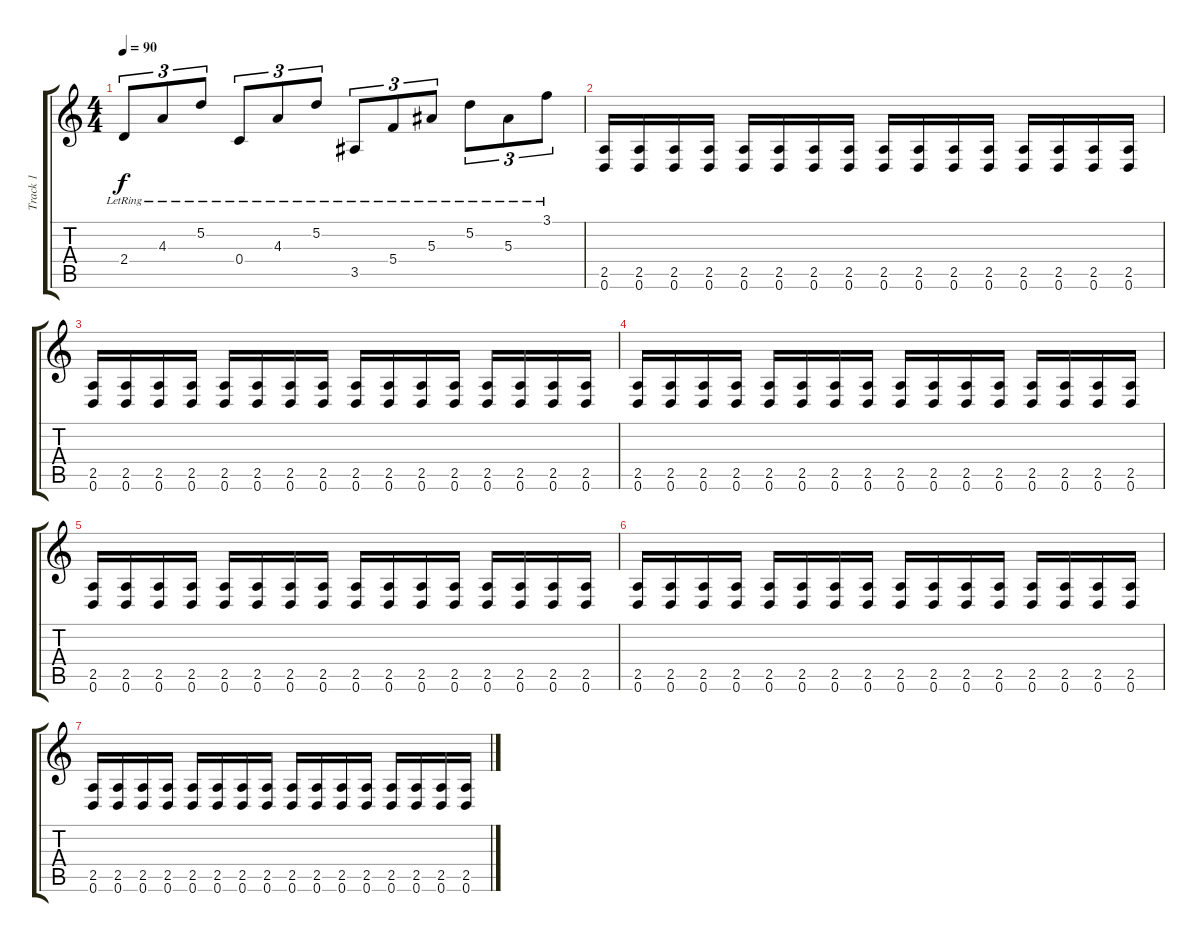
\track ("Track 1" "Track 1") {instrument distortionguitar}
\staff {score tabs}
\tuning (D4 A3 F3 C3 G2 D2) {hide}
\ts (4 4)
\tempo 90
\clef g2
\ks c
2.4{lr}.8{tu (3 2) dy f} 4.3{lr}.8{tu (3 2)} 5.2{lr}.8{tu (3 2)} 0.4{lr}.8{tu (3 2)} 4.3{lr}.8{tu (3 2)} 5.2{lr}.8{tu (3 2)} 3.5{lr}.8{tu (3 2)} 5.4{lr}.8{tu (3 2)} 5.3{lr}.8{tu (3 2)} 5.2{lr}.8{tu (3 2)} 5.3{lr}.8{tu (3 2)} 3.1{lr}.8{tu (3 2)} |
(2.5 0.6).16{instrument distortionguitar} (2.5 0.6).16 (2.5 0.6).16 (2.5 0.6).16 (2.5 0.6).16 (2.5 0.6).16 (2.5 0.6).16 (2.5 0.6).16 (2.5 0.6).16 (2.5 0.6).16 (2.5 0.6).16 (2.5 0.6).16 (2.5 0.6).16 (2.5 0.6).16 (2.5 0.6).16 (2.5 0.6).16 |
(2.5 0.6).16 (2.5 0.6).16 (2.5 0.6).16 (2.5 0.6).16 (2.5 0.6).16 (2.5 0.6).16 (2.5 0.6).16 (2.5 0.6).16 (2.5 0.6).16 (2.5 0.6).16 (2.5 0.6).16 (2.5 0.6).16 (2.5 0.6).16 (2.5 0.6).16 (2.5 0.6).16 (2.5 0.6).16 |
(2.5 0.6).16 (2.5 0.6).16 (2.5 0.6).16 (2.5 0.6).16 (2.5 0.6).16 (2.5 0.6).16 (2.5 0.6).16 (2.5 0.6).16 (2.5 0.6).16 (2.5 0.6).16 (2.5 0.6).16 (2.5 0.6).16 (2.5 0.6).16 (2.5 0.6).16 (2.5 0.6).16 (2.5 0.6).16 |
(2.5 0.6).16 (2.5 0.6).16 (2.5 0.6).16 (2.5 0.6).16 (2.5 0.6).16 (2.5 0.6).16 (2.5 0.6).16 (2.5 0.6).16 (2.5 0.6).16 (2.5 0.6).16 (2.5 0.6).16 (2.5 0.6).16 (2.5 0.6).16 (2.5 0.6).16 (2.5 0.6).16 (2.5 0.6).16 |
(2.5 0.6).16 (2.5 0.6).16 (2.5 0.6).16 (2.5 0.6).16 (2.5 0.6).16 (2.5 0.6).16 (2.5 0.6).16 (2.5 0.6).16 (2.5 0.6).16 (2.5 0.6).16 (2.5 0.6).16 (2.5 0.6).16 (2.5 0.6).16 (2.5 0.6).16 (2.5 0.6).16 (2.5 0.6).16 |
(2.5 0.6).16 (2.5 0.6).16 (2.5 0.6).16 (2.5 0.6).16 (2.5 0.6).16 (2.5 0.6).16 (2.5 0.6).16 (2.5 0.6).16 (2.5 0.6).16 (2.5 0.6).16 (2.5 0.6).16 (2.5 0.6).16 (2.5 0.6).16 (2.5 0.6).16 (2.5 0.6).16 (2.5 0.6).16
